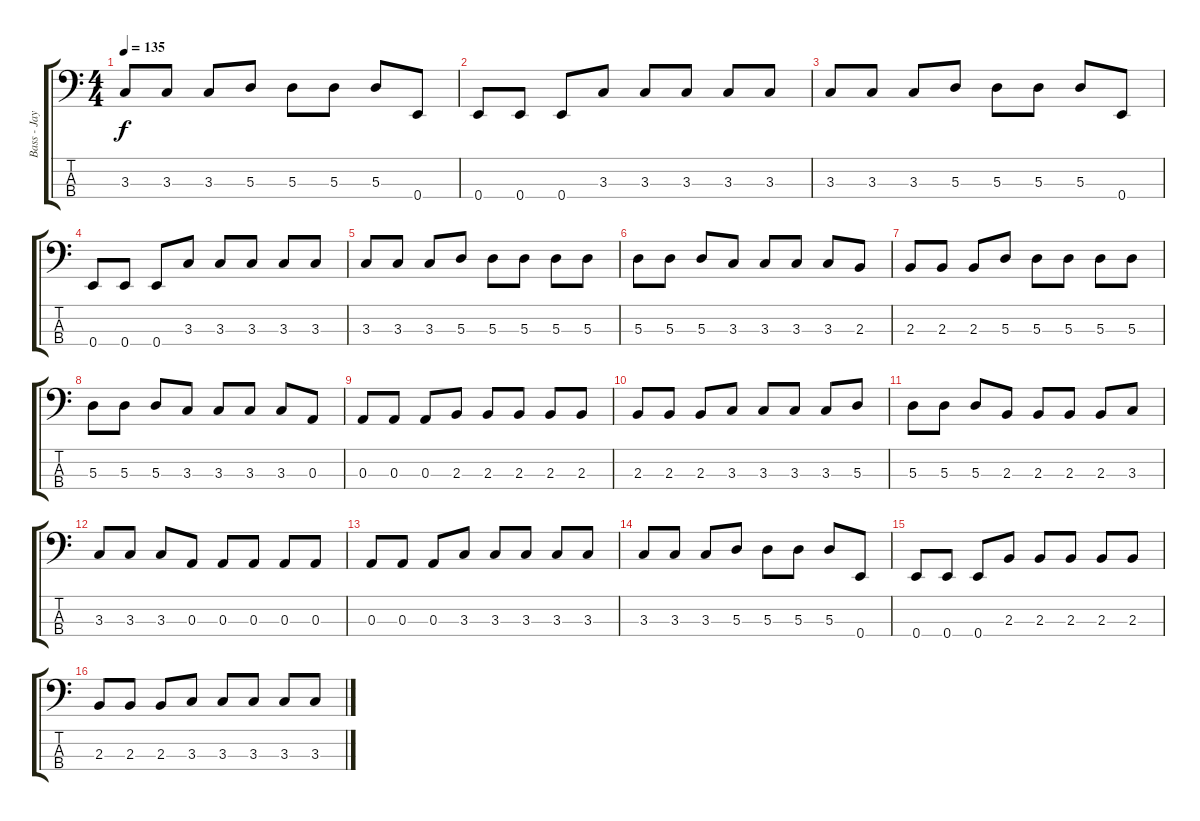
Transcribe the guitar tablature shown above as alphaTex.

\track ("Bass - Jay Bentley" "Bass - Jay") {instrument electricbasspick}
\staff {score tabs}
\tuning (G2 D2 A1 E1) {hide}
\ts (4 4)
\tempo 135
\clef f4
\ks c
3.3.8{dy f} 3.3.8 3.3.8 5.3.8 5.3.8 5.3.8 5.3.8 0.4.8 |
0.4.8 0.4.8 0.4.8 3.3.8 3.3.8 3.3.8 3.3.8 3.3.8 |
3.3.8 3.3.8 3.3.8 5.3.8 5.3.8 5.3.8 5.3.8 0.4.8 |
0.4.8 0.4.8 0.4.8 3.3.8 3.3.8 3.3.8 3.3.8 3.3.8 |
3.3.8 3.3.8 3.3.8 5.3.8 5.3.8 5.3.8 5.3.8 5.3.8 |
5.3.8 5.3.8 5.3.8 3.3.8 3.3.8 3.3.8 3.3.8 2.3.8 |
2.3.8 2.3.8 2.3.8 5.3.8 5.3.8 5.3.8 5.3.8 5.3.8 |
5.3.8 5.3.8 5.3.8 3.3.8 3.3.8 3.3.8 3.3.8 0.3.8 |
0.3.8 0.3.8 0.3.8 2.3.8 2.3.8 2.3.8 2.3.8 2.3.8 |
2.3.8 2.3.8 2.3.8 3.3.8 3.3.8 3.3.8 3.3.8 5.3.8 |
5.3.8 5.3.8 5.3.8 2.3.8 2.3.8 2.3.8 2.3.8 3.3.8 |
3.3.8 3.3.8 3.3.8 0.3.8 0.3.8 0.3.8 0.3.8 0.3.8 |
0.3.8 0.3.8 0.3.8 3.3.8 3.3.8 3.3.8 3.3.8 3.3.8 |
3.3.8 3.3.8 3.3.8 5.3.8 5.3.8 5.3.8 5.3.8 0.4.8 |
0.4.8 0.4.8 0.4.8 2.3.8 2.3.8 2.3.8 2.3.8 2.3.8 |
2.3.8 2.3.8 2.3.8 3.3.8 3.3.8 3.3.8 3.3.8 3.3.8
